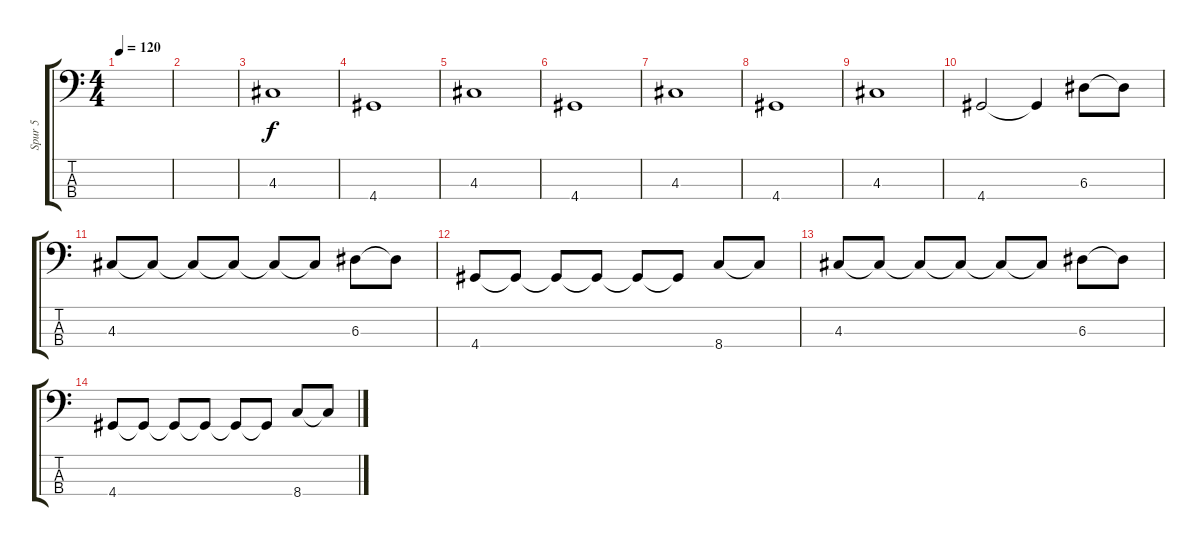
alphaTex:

\track ("Spur 5" "Spur 5") {instrument electricbassfinger}
\staff {score tabs}
\tuning (G2 D2 A1 E1) {hide}
\ts (4 4)
\tempo 120
\clef f4
\ks c
|
|
4.3.1 |
4.4.1 |
4.3.1 |
4.4.1 |
4.3.1 |
4.4.1 |
4.3.1 |
4.4.2 4.4{t}.4 6.3.8 6.3{t}.8 |
4.3.8 4.3{t}.8 4.3{t}.8 4.3{t}.8 4.3{t}.8 4.3{t}.8 6.3.8 6.3{t}.8 |
4.4.8 4.4{t}.8 4.4{t}.8 4.4{t}.8 4.4{t}.8 4.4{t}.8 8.4.8 8.4{t}.8 |
4.3.8 4.3{t}.8 4.3{t}.8 4.3{t}.8 4.3{t}.8 4.3{t}.8 6.3.8 6.3{t}.8 |
4.4.8 4.4{t}.8 4.4{t}.8 4.4{t}.8 4.4{t}.8 4.4{t}.8 8.4.8 8.4{t}.8
